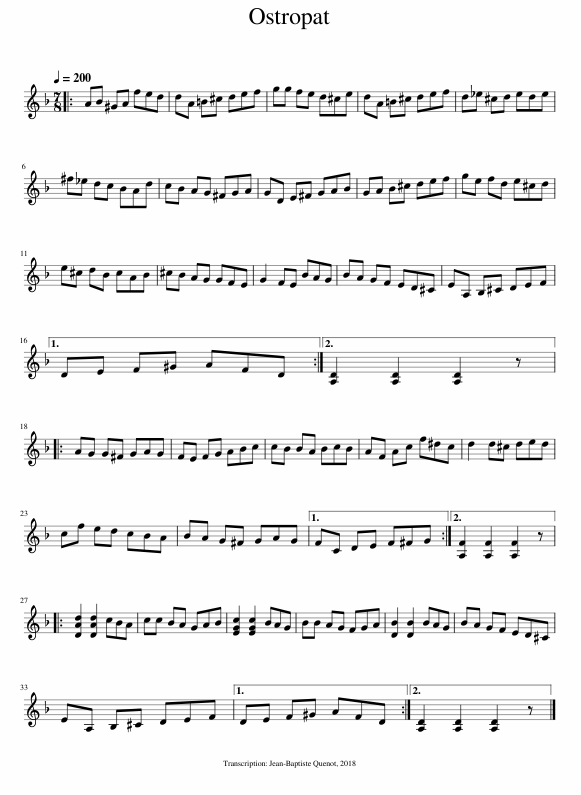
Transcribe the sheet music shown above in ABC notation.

X:1
L:1/8
Q:1/4=200
M:7/8
I:linebreak $
K:F
V:1 treble
V:1
|: AB ^GA fed | dA =B^c def | gg fe d^ce | dA =B^c def | d_e ^cd ede |$ %5
 ^f_e dc BAd | cB AG ^FGA | GD E^F GAB | GA B^c def | ge fd e^cd |$ %10
 e^c dB cAB | ^cB AG GFE | G2 FE BAG | BA GF ED^C | EA, B,^C DEF |1$ %15
 DE F^G AFD :|2 [A,D]2 [A,D]2 [A,D]2 z |:$ AG G^F GAG | FE FG ABc | cB BA BcB | %20
 AF Ac f^dc | d2 d^c ded |$ cf ed cBA | BA G^F GAG |1 FC DE F^FG :|2 %25
 [A,F]2 [A,F]2 [A,F]2 z |:$ [DAd]2 [DAd]2 cBA | cc BA GAB | [EGc]2 [EGc]2 BAG | BB AG FGA | %30
 [DB]2 [DB]2 BAG | BA GF ED^C |$ EA, B,^C DEF |1 DE F^G AFD :|2 [A,D]2 [A,D]2 [A,D]2 z |] %35
